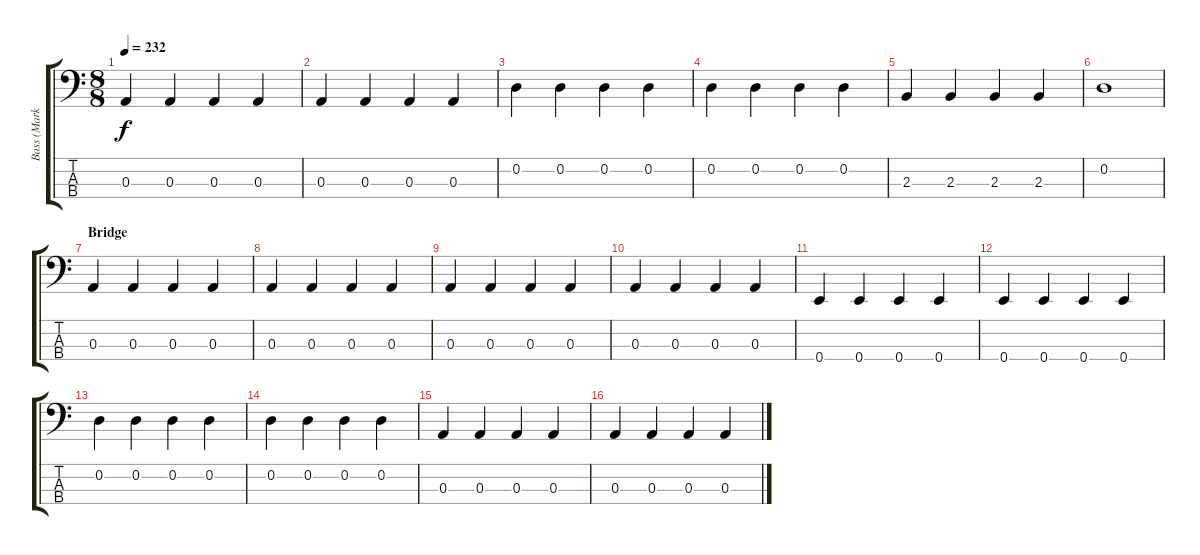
\track ("Bass (Mark)" "Bass (Mark") {instrument electricbassfinger}
\staff {score tabs}
\tuning (G2 D2 A1 E1) {hide}
\ts (8 8)
\tempo 232
\clef f4
\ks c
0.3.4{dy f} 0.3.4 0.3.4 0.3.4 |
0.3.4 0.3.4 0.3.4 0.3.4 |
0.2.4 0.2.4 0.2.4 0.2.4 |
0.2.4 0.2.4 0.2.4 0.2.4 |
2.3.4 2.3.4 2.3.4 2.3.4 |
0.2.1 |
\section ("" "Bridge")
0.3.4 0.3.4 0.3.4 0.3.4 |
0.3.4 0.3.4 0.3.4 0.3.4 |
0.3.4 0.3.4 0.3.4 0.3.4 |
0.3.4 0.3.4 0.3.4 0.3.4 |
0.4.4 0.4.4 0.4.4 0.4.4 |
0.4.4 0.4.4 0.4.4 0.4.4 |
0.2.4 0.2.4 0.2.4 0.2.4 |
0.2.4 0.2.4 0.2.4 0.2.4 |
0.3.4 0.3.4 0.3.4 0.3.4 |
0.3.4 0.3.4 0.3.4 0.3.4
